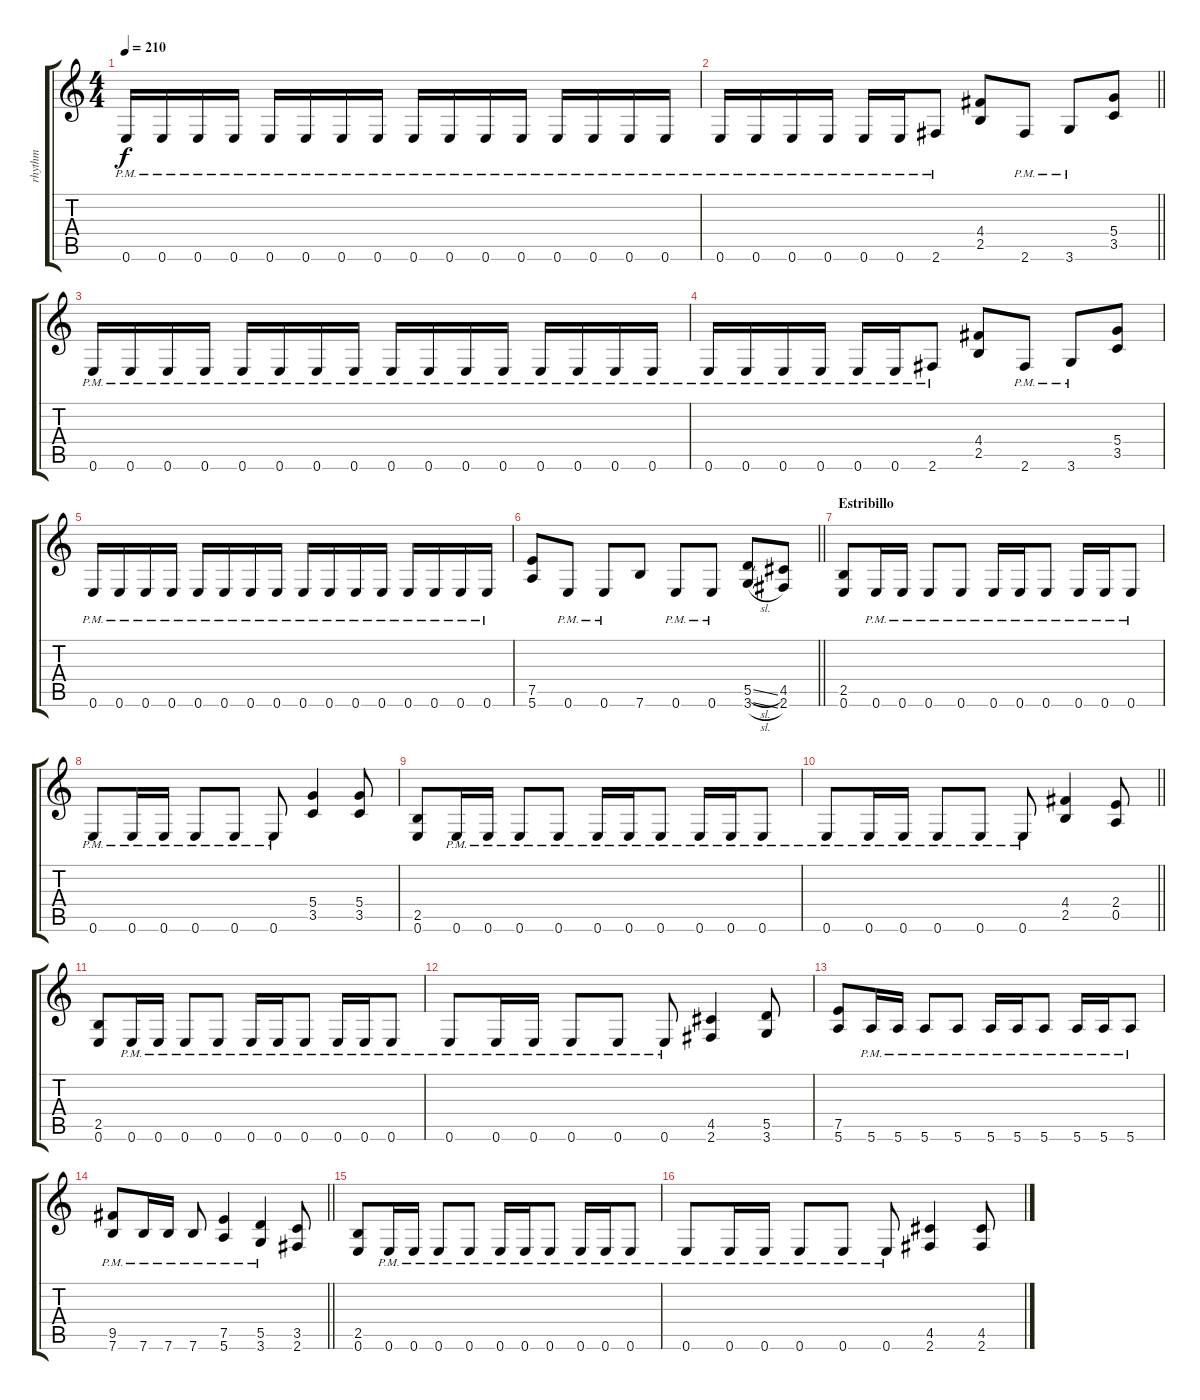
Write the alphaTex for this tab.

\track ("rhythm" "rhythm") {instrument distortionguitar}
\staff {score tabs}
\tuning (E4 B3 G3 D3 A2 E2) {hide}
\ts (4 4)
\tempo 210
\clef g2
\ks c
0.6{pm}.16{dy f} 0.6{pm}.16 0.6{pm}.16 0.6{pm}.16 0.6{pm}.16 0.6{pm}.16 0.6{pm}.16 0.6{pm}.16 0.6{pm}.16 0.6{pm}.16 0.6{pm}.16 0.6{pm}.16 0.6{pm}.16 0.6{pm}.16 0.6{pm}.16 0.6{pm}.16 |
\barLineRight lightlight
0.6{pm}.16 0.6{pm}.16 0.6{pm}.16 0.6{pm}.16 0.6{pm}.16 0.6{pm}.16 2.6{pm}.8 (4.4 2.5).8 2.6{pm}.8 3.6{pm}.8 (5.4 3.5).8 |
0.6{pm}.16 0.6{pm}.16 0.6{pm}.16 0.6{pm}.16 0.6{pm}.16 0.6{pm}.16 0.6{pm}.16 0.6{pm}.16 0.6{pm}.16 0.6{pm}.16 0.6{pm}.16 0.6{pm}.16 0.6{pm}.16 0.6{pm}.16 0.6{pm}.16 0.6{pm}.16 |
0.6{pm}.16 0.6{pm}.16 0.6{pm}.16 0.6{pm}.16 0.6{pm}.16 0.6{pm}.16 2.6{pm}.8 (4.4 2.5).8 2.6{pm}.8 3.6{pm}.8 (5.4 3.5).8 |
0.6{pm}.16 0.6{pm}.16 0.6{pm}.16 0.6{pm}.16 0.6{pm}.16 0.6{pm}.16 0.6{pm}.16 0.6{pm}.16 0.6{pm}.16 0.6{pm}.16 0.6{pm}.16 0.6{pm}.16 0.6{pm}.16 0.6{pm}.16 0.6{pm}.16 0.6{pm}.16 |
\barLineRight lightlight
(7.5 5.6).8 0.6{pm}.8 0.6{pm}.8 7.6.8 0.6{pm}.8 0.6{pm}.8 (5.5{sl} 3.6{sl}).8 (4.5 2.6).8 |
\section ("" "Estribillo")
(2.5 0.6).8 0.6{pm}.16 0.6{pm}.16 0.6{pm}.8 0.6{pm}.8 0.6{pm}.16 0.6{pm}.16 0.6{pm}.8 0.6{pm}.16 0.6{pm}.16 0.6{pm}.8 |
0.6{pm}.8 0.6{pm}.16 0.6{pm}.16 0.6{pm}.8 0.6{pm}.8 0.6{pm}.8 (5.4 3.5).4 (5.4 3.5).8 |
(2.5 0.6).8 0.6{pm}.16 0.6{pm}.16 0.6{pm}.8 0.6{pm}.8 0.6{pm}.16 0.6{pm}.16 0.6{pm}.8 0.6{pm}.16 0.6{pm}.16 0.6{pm}.8 |
\barLineRight lightlight
0.6{pm}.8 0.6{pm}.16 0.6{pm}.16 0.6{pm}.8 0.6{pm}.8 0.6{pm}.8 (4.4 2.5).4 (2.4 0.5).8 |
(2.5 0.6).8 0.6{pm}.16 0.6{pm}.16 0.6{pm}.8 0.6{pm}.8 0.6{pm}.16 0.6{pm}.16 0.6{pm}.8 0.6{pm}.16 0.6{pm}.16 0.6{pm}.8 |
0.6{pm}.8 0.6{pm}.16 0.6{pm}.16 0.6{pm}.8 0.6{pm}.8 0.6{pm}.8 (4.5 2.6).4 (5.5 3.6).8 |
(7.5 5.6).8 5.6{pm}.16 5.6{pm}.16 5.6{pm}.8 5.6{pm}.8 5.6{pm}.16 5.6{pm}.16 5.6{pm}.8 5.6{pm}.16 5.6{pm}.16 5.6{pm}.8 |
\barLineRight lightlight
(9.5 7.6{pm}).8 7.6{pm}.16 7.6{pm}.16 7.6{pm}.8 (7.5 5.6{pm}).4 (5.5 3.6{pm}).4 (3.5 2.6).8 |
(2.5 0.6).8 0.6{pm}.16 0.6{pm}.16 0.6{pm}.8 0.6{pm}.8 0.6{pm}.16 0.6{pm}.16 0.6{pm}.8 0.6{pm}.16 0.6{pm}.16 0.6{pm}.8 |
0.6{pm}.8 0.6{pm}.16 0.6{pm}.16 0.6{pm}.8 0.6{pm}.8 0.6{pm}.8 (4.5 2.6).4 (4.5 2.6).8
